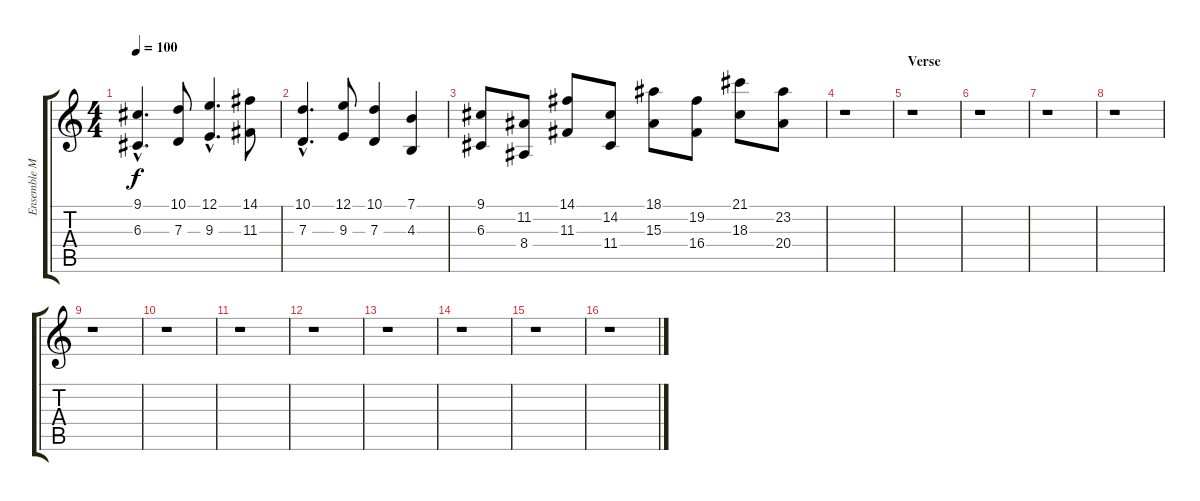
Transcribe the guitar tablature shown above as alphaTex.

\track ("Ensemble Melody" "Ensemble M") {instrument stringensemble1}
\staff {score tabs}
\tuning (E4 B3 G3 D3 A2 E2) {hide}
\ts (4 4)
\tempo 100
\clef g2
\ks c
(9.1{hac} 6.3{hac}).4{d dy f} (10.1 7.3).8 (12.1{hac} 9.3{hac}).4{d} (14.1 11.3).8 |
(10.1{hac} 7.3{hac}).4{d} (12.1 9.3).8 (10.1 7.3).4 (7.1 4.3).4 |
(9.1 6.3).8 (11.2 8.4).8 (14.1 11.3).8 (14.2 11.4).8 (18.1 15.3).8 (19.2 16.4).8 (21.1 18.3).8 (23.2 20.4).8 |
r.1 |
\section ("" "Verse")
r.1 |
r.1 |
r.1 |
r.1 |
\section ("" "")
r.1 |
r.1 |
r.1 |
r.1 |
\section ("" "")
r.1 |
r.1 |
r.1 |
r.1
